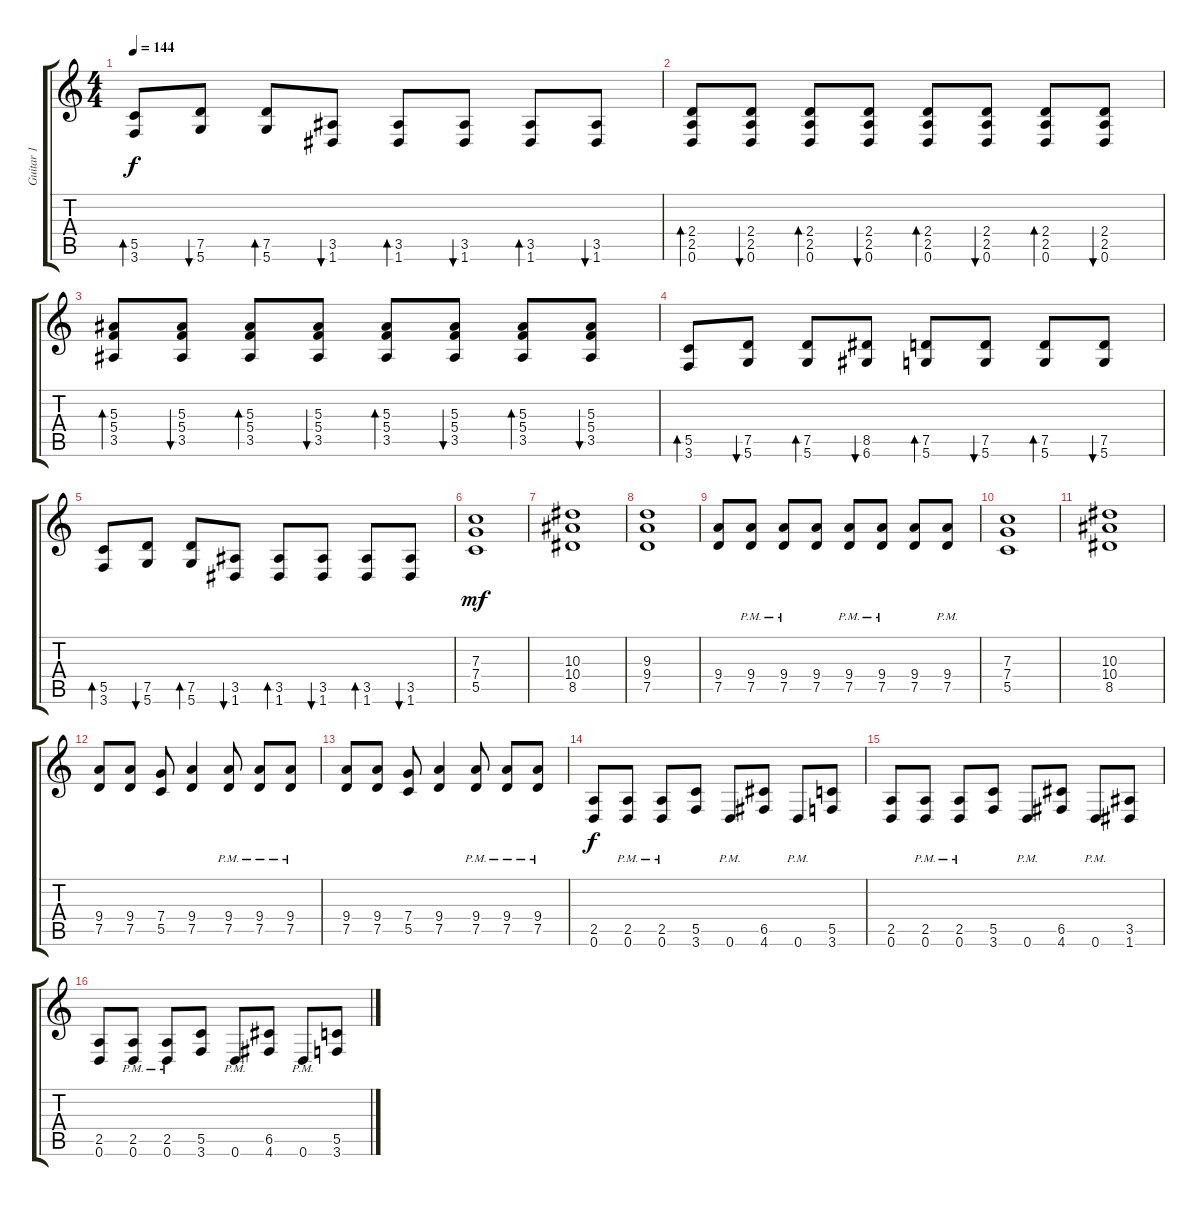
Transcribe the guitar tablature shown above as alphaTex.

\track ("Guitar 1" "Guitar 1") {instrument distortionguitar}
\staff {score tabs}
\tuning (D4 A3 F3 C3 G2 D2) {hide}
\ts (4 4)
\tempo 144
\clef g2
\ks c
(5.5 3.6).8{bd 60 dy f} (7.5 5.6).8{bu 60} (7.5 5.6).8{bd 60} (3.5 1.6).8{bu 60} (3.5 1.6).8{bd 60} (3.5 1.6).8{bu 60} (3.5 1.6).8{bd 60} (3.5 1.6).8{bu 60} |
(2.4 2.5 0.6).8{bd 60} (2.4 2.5 0.6).8{bu 60} (2.4 2.5 0.6).8{bd 60} (2.4 2.5 0.6).8{bu 60} (2.4 2.5 0.6).8{bd 60} (2.4 2.5 0.6).8{bu 60} (2.4 2.5 0.6).8{bd 60} (2.4 2.5 0.6).8{bu 60} |
(5.3 5.4 3.5).8{bd 60} (5.3 5.4 3.5).8{bu 60} (5.3 5.4 3.5).8{bd 60} (5.3 5.4 3.5).8{bu 60} (5.3 5.4 3.5).8{bd 60} (5.3 5.4 3.5).8{bu 60} (5.3 5.4 3.5).8{bd 60} (5.3 5.4 3.5).8{bu 60} |
(5.5 3.6).8{bd 60} (7.5 5.6).8{bu 60} (7.5 5.6).8{bd 60} (8.5 6.6).8{bu 60} (7.5 5.6).8{bd 60} (7.5 5.6).8{bu 60} (7.5 5.6).8{bd 60} (7.5 5.6).8{bu 60} |
(5.5 3.6).8{bd 60} (7.5 5.6).8{bu 60} (7.5 5.6).8{bd 60} (3.5 1.6).8{bu 60} (3.5 1.6).8{bd 60} (3.5 1.6).8{bu 60} (3.5 1.6).8{bd 60} (3.5 1.6).8{bu 60} |
(7.3 7.4 5.5).1{dy mf} |
(10.3 10.4 8.5).1 |
(9.3 9.4 7.5).1 |
(9.4 7.5).8 (9.4{pm} 7.5{pm}).8 (9.4{pm} 7.5{pm}).8 (9.4 7.5).8 (9.4{pm} 7.5{pm}).8 (9.4{pm} 7.5{pm}).8 (9.4 7.5).8 (9.4{pm} 7.5{pm}).8 |
(7.3 7.4 5.5).1 |
(10.3 10.4 8.5).1 |
(9.4 7.5).8 (9.4 7.5).8 (7.4 5.5).8 (9.4 7.5).4 (9.4{pm} 7.5{pm}).8 (9.4{pm} 7.5{pm}).8 (9.4{pm} 7.5{pm}).8 |
(9.4 7.5).8 (9.4 7.5).8 (7.4 5.5).8 (9.4 7.5).4 (9.4{pm} 7.5{pm}).8 (9.4{pm} 7.5{pm}).8 (9.4{pm} 7.5{pm}).8 |
(2.5 0.6).8{dy f} (2.5{pm} 0.6{pm}).8 (2.5{pm} 0.6{pm}).8 (5.5 3.6).8 0.6{pm}.8 (6.5 4.6).8 0.6{pm}.8 (5.5 3.6).8 |
(2.5 0.6).8 (2.5{pm} 0.6{pm}).8 (2.5{pm} 0.6{pm}).8 (5.5 3.6).8 0.6{pm}.8 (6.5 4.6).8 0.6{pm}.8 (3.5 1.6).8 |
(2.5 0.6).8 (2.5{pm} 0.6{pm}).8 (2.5{pm} 0.6{pm}).8 (5.5 3.6).8 0.6{pm}.8 (6.5 4.6).8 0.6{pm}.8 (5.5 3.6).8
